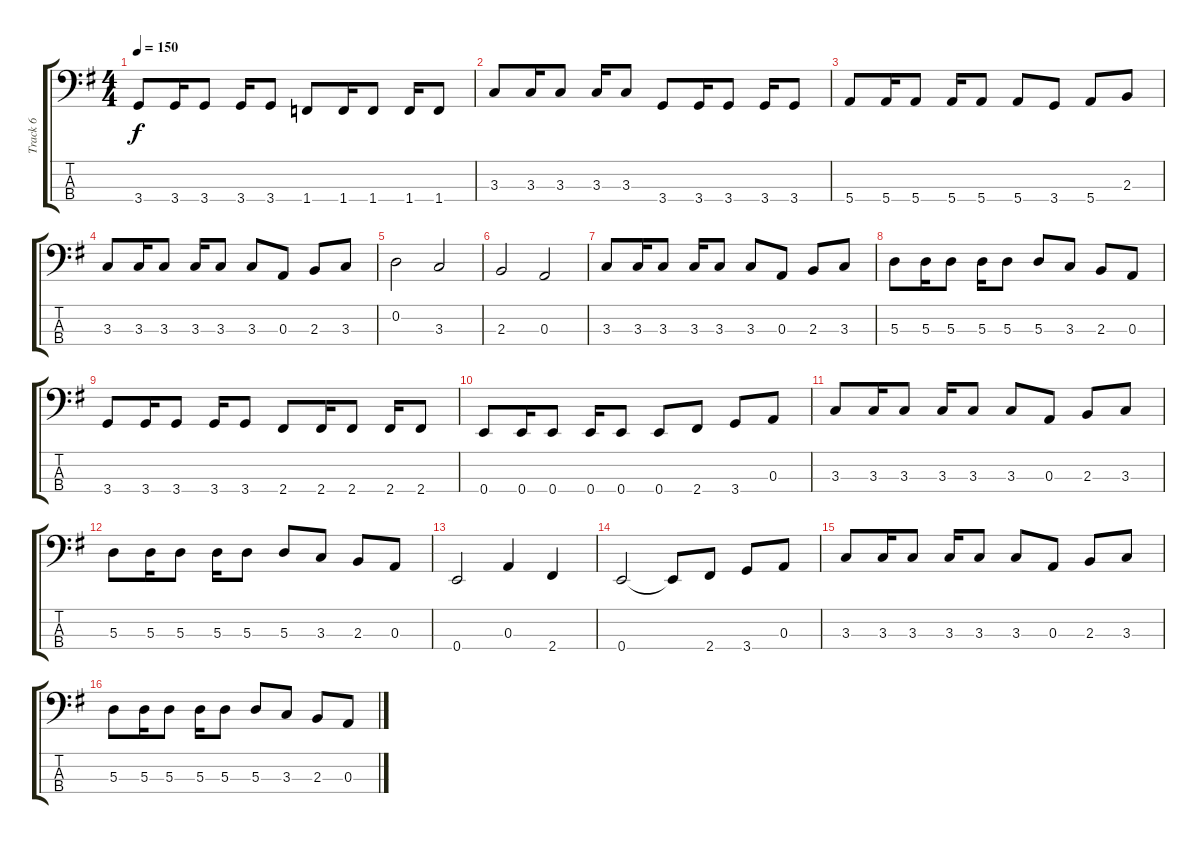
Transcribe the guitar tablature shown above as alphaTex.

\track ("Track 6" "Track 6") {instrument electricbassfinger}
\staff {score tabs}
\tuning (G2 D2 A1 E1) {hide}
\ts (4 4)
\tempo 150
\clef f4
\ks g
3.4.8{dy f} 3.4.16 3.4.8 3.4.16 3.4.8 1.4.8 1.4.16 1.4.8 1.4.16 1.4.8 |
3.3.8 3.3.16 3.3.8 3.3.16 3.3.8 3.4.8 3.4.16 3.4.8 3.4.16 3.4.8 |
5.4.8 5.4.16 5.4.8 5.4.16 5.4.8 5.4.8 3.4.8 5.4.8 2.3.8 |
3.3.8 3.3.16 3.3.8 3.3.16 3.3.8 3.3.8 0.3.8 2.3.8 3.3.8 |
0.2.2 3.3.2 |
2.3.2 0.3.2 |
3.3.8 3.3.16 3.3.8 3.3.16 3.3.8 3.3.8 0.3.8 2.3.8 3.3.8 |
5.3.8 5.3.16 5.3.8 5.3.16 5.3.8 5.3.8 3.3.8 2.3.8 0.3.8 |
3.4.8 3.4.16 3.4.8 3.4.16 3.4.8 2.4.8 2.4.16 2.4.8 2.4.16 2.4.8 |
0.4.8 0.4.16 0.4.8 0.4.16 0.4.8 0.4.8 2.4.8 3.4.8 0.3.8 |
3.3.8 3.3.16 3.3.8 3.3.16 3.3.8 3.3.8 0.3.8 2.3.8 3.3.8 |
5.3.8 5.3.16 5.3.8 5.3.16 5.3.8 5.3.8 3.3.8 2.3.8 0.3.8 |
0.4.2 0.3.4 2.4.4 |
0.4.2 0.4{t}.8 2.4.8 3.4.8 0.3.8 |
3.3.8 3.3.16 3.3.8 3.3.16 3.3.8 3.3.8 0.3.8 2.3.8 3.3.8 |
5.3.8 5.3.16 5.3.8 5.3.16 5.3.8 5.3.8 3.3.8 2.3.8 0.3.8
